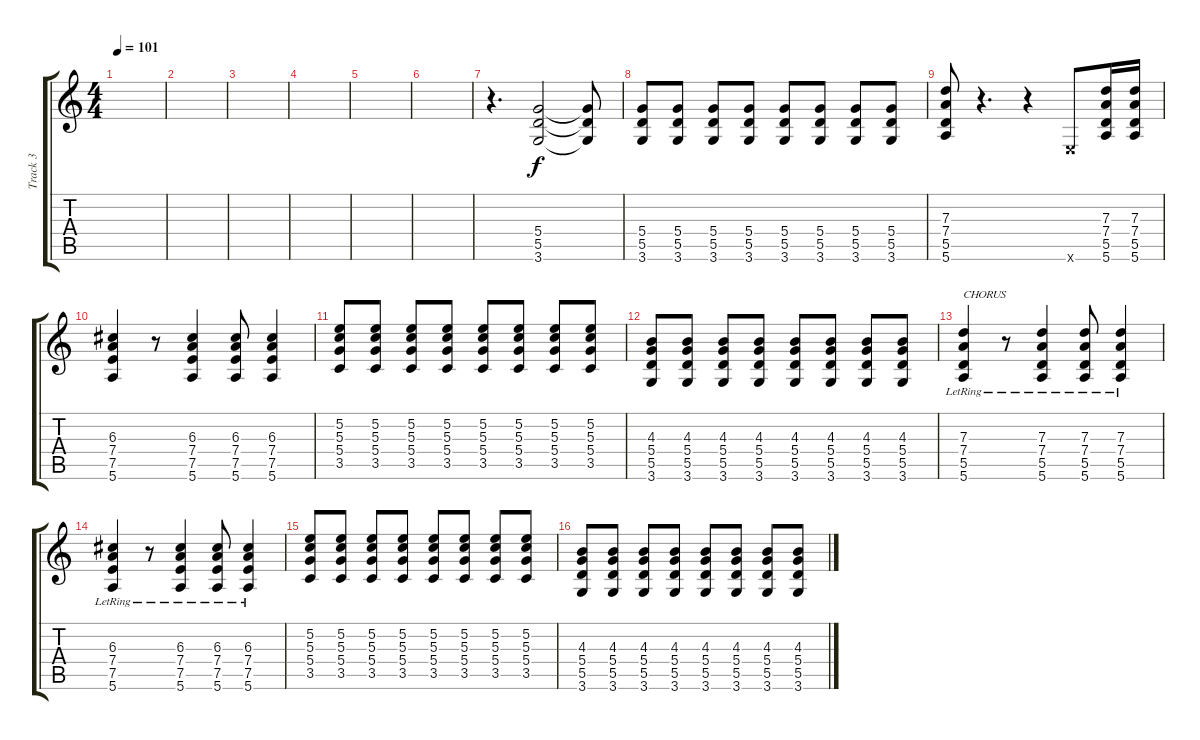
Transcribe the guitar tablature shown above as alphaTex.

\track ("Track 3" "Track 3") {instrument overdrivenguitar}
\staff {score tabs}
\tuning (E4 B3 G3 D3 A2 E2) {hide}
\ts (4 4)
\tempo 101
\clef g2
\ks c
|
|
|
|
|
|
r.4{d} (5.4 5.5 3.6).2 (5.4{t} 5.5{t} 3.6{t}).8 |
(5.4 5.5 3.6).8 (5.4 5.5 3.6).8 (5.4 5.5 3.6).8 (5.4 5.5 3.6).8 (5.4 5.5 3.6).8 (5.4 5.5 3.6).8 (5.4 5.5 3.6).8 (5.4 5.5 3.6).8 |
(7.3 7.4 5.5 5.6).8 r.4{d} r.4 0.6{x}.8 (7.3 7.4 5.5 5.6).16 (7.3 7.4 5.5 5.6).16 |
(6.3 7.4 7.5 5.6).4 r.8 (6.3 7.4 7.5 5.6).4 (6.3 7.4 7.5 5.6).8 (6.3 7.4 7.5 5.6).4 |
(5.2 5.3 5.4 3.5).8 (5.2 5.3 5.4 3.5).8 (5.2 5.3 5.4 3.5).8 (5.2 5.3 5.4 3.5).8 (5.2 5.3 5.4 3.5).8 (5.2 5.3 5.4 3.5).8 (5.2 5.3 5.4 3.5).8 (5.2 5.3 5.4 3.5).8 |
(4.3 5.4 5.5 3.6).8 (4.3 5.4 5.5 3.6).8 (4.3 5.4 5.5 3.6).8 (4.3 5.4 5.5 3.6).8 (4.3 5.4 5.5 3.6).8 (4.3 5.4 5.5 3.6).8 (4.3 5.4 5.5 3.6).8 (4.3 5.4 5.5 3.6).8 |
(7.3 7.4 5.5{lr} 5.6{lr}).4{txt "CHORUS"} r.8 (7.3 7.4 5.5{lr} 5.6{lr}).4 (7.3 7.4 5.5{lr} 5.6{lr}).8 (7.3 7.4 5.5{lr} 5.6{lr}).4 |
(6.3 7.4 7.5{lr} 5.6{lr}).4 r.8 (6.3 7.4 7.5{lr} 5.6{lr}).4 (6.3 7.4 7.5{lr} 5.6{lr}).8 (6.3 7.4 7.5{lr} 5.6{lr}).4 |
(5.2 5.3 5.4 3.5).8 (5.2 5.3 5.4 3.5).8 (5.2 5.3 5.4 3.5).8 (5.2 5.3 5.4 3.5).8 (5.2 5.3 5.4 3.5).8 (5.2 5.3 5.4 3.5).8 (5.2 5.3 5.4 3.5).8 (5.2 5.3 5.4 3.5).8 |
(4.3 5.4 5.5 3.6).8 (4.3 5.4 5.5 3.6).8 (4.3 5.4 5.5 3.6).8 (4.3 5.4 5.5 3.6).8 (4.3 5.4 5.5 3.6).8 (4.3 5.4 5.5 3.6).8 (4.3 5.4 5.5 3.6).8 (4.3 5.4 5.5 3.6).8
